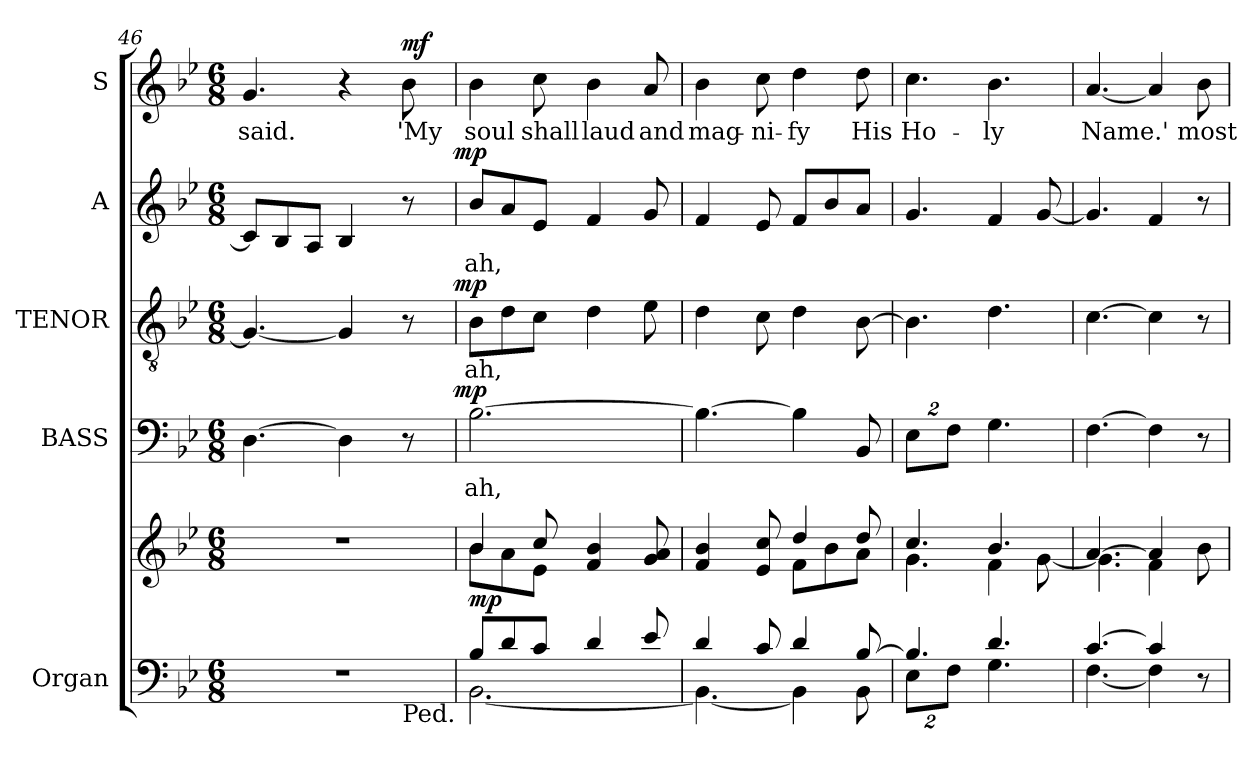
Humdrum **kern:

**kern	**kern	**dynam	**kern	**text	**dynam	**kern	**text	**dynam	**kern	**text	**dynam	**kern	**text	**dynam
*part5	*part5	*part5	*part4	*part4	*part4	*part3	*part3	*part3	*part2	*part2	*part2	*part1	*part1	*part1
*staff6	*staff5	*staff5/6	*staff4	*staff4	*staff4	*staff3	*staff3	*staff3	*staff2	*staff2	*staff2	*staff1	*staff1	*staff1
*I"Organ	*	*	*I"BASS	*	*	*I"TENOR	*	*	*I"A	*	*	*I"S	*	*
*I'Org.	*	*	*I'B.	*	*	*I'T.	*	*	*I'A.	*	*	*I'S.	*	*
*clefF4	*clefG2	*	*clefF4	*	*	*clefGv2	*	*	*clefG2	*	*	*clefG2	*	*
*	*	*	*	*	*	*ITrd7c12	*	*	*	*	*	*	*	*
*k[b-e-]	*k[b-e-]	*	*k[b-e-]	*	*	*k[b-e-]	*	*	*k[b-e-]	*	*	*k[b-e-]	*	*
*B-:	*B-:	*	*B-:	*	*	*B-:	*	*	*B-:	*	*	*B-:	*	*
*M6/8	*M6/8	*	*M6/8	*	*	*M6/8	*	*	*M6/8	*	*	*M6/8	*	*
=46	=46	=46	=46	=46	=46	=46	=46	=46	=46	=46	=46	=46	=46	=46
!LO:N:vis=1	!LO:N:vis=1	!	!	!	!	!	!	!	!	!	!	!	!	!
!	!	!	!	!	!	!	!	!	!	!	!	!	!LO:LY:b:color=#000000	!
*^	*	*	*^	*	*	*^	*	*	*^	*	*	*	*	*
2.r	2ryy	2.r	.	[4.Di\	2ryy	.	.	4.GGi/_	2ryy	.	.	8ci/L]	2ryy	.	.	4.gi/	said.	.
.	.	.	.	.	.	.	.	.	.	.	.	8B-i/	.	.	.	.	.	.
.	.	.	.	.	.	.	.	.	.	.	.	8Ai/J	.	.	.	.	.	.
.	.	.	.	4Di\]	.	.	.	4GGi/]	.	.	.	4B-i/	.	.	.	4r	.	.
.	8ryy	.	.	.	8ryy	.	.	.	8ryy	.	.	.	8ryy	.	.	.	.	.
!	!LO:TX:b:t=Ped.	!	!	!	!	!	!	!	!	!	!	!	!	!	!	!	!	!
!	!	!	!	!	!	!	!	!	!	!	!	!	!	!	!	!	!LO:LY:b:color=#000000	!
.	8ryy	.	.	8r	16ryy	.	.	8r	16ryy	.	.	8r	16ryy	.	.	8b-i\	'My	mf
.	.	.	.	.	32ryy	.	.	.	32ryy	.	.	.	32ryy	.	.	.	.	.
.	.	.	.	.	64ryy	.	.	.	64ryy	.	.	.	64ryy	.	.	.	.	.
.	.	.	.	.	128...ryy	.	.	.	128...ryy	.	.	.	128...ryy	.	.	.	.	.
.	.	.	.	.	1024ryy	.	mp	.	1024ryy	.	mp	.	1024ryy	.	mp	.	.	.
*	*	*	*	*v	*v	*	*	*	*	*	*	*v	*v	*	*	*	*	*
*	*	*	*	*	*	*	*v	*v	*	*	*	*	*	*	*	*
=47	=47	=47	=47	=47	=47	=47	=47	=47	=47	=47	=47	=47	=47	=47	=47
*	*	*^	*	*	*	*	*	*	*	*	*	*	*	*	*
*	*	*	*	*	*^	*	*	*^	*	*	*^	*	*	*	*	*
!	!	!	!	!	!	!	!LO:LY:b:color=#000000	!	!	!	!	!	!	!	!	!	!	!	!
*	*	*	*	*	*v	*v	*	*	*	*	*	*	*v	*v	*	*	*	*	*
*	*	*	*	*	*	*	*	*v	*v	*	*	*	*	*	*	*	*
*	*	*	*	*	*^	*	*	*^	*	*	*^	*	*	*	*	*
!	!	!	!	!	!	!	!	!	!	!	!LO:LY:b:color=#000000	!	!	!	!	!	!	!	!
*	*	*	*	*	*v	*v	*	*	*	*	*	*	*v	*v	*	*	*	*	*
*	*	*	*	*	*	*	*	*v	*v	*	*	*	*	*	*	*	*
*	*	*	*	*	*^	*	*	*^	*	*	*^	*	*	*	*	*
!	!	!	!	!	!	!	!	!	!	!	!	!	!	!	!LO:LY:b:color=#000000	!	!	!	!
*	*	*	*	*	*v	*v	*	*	*	*	*	*	*v	*v	*	*	*	*	*
*	*	*	*	*	*	*	*	*v	*v	*	*	*	*	*	*	*	*
*	*	*	*	*	*^	*	*	*^	*	*	*^	*	*	*	*	*
!	!	!	!	!	!	!	!	!	!	!	!	!	!	!	!	!	!	!LO:LY:b:color=#000000	!
*	*	*	*	*	*v	*v	*	*	*	*	*	*	*v	*v	*	*	*	*	*
*	*	*	*	*	*	*	*	*v	*v	*	*	*	*	*	*	*	*
8B-i/L	[2.BB-i\	4b-i/	8b-i\L	mp	[2.B-i\	ah,	.	8BB-i\L	ah,	.	8b-i/L	ah,	.	4b-i\	soul	.
8di/	.	.	8ai\	.	.	.	.	8Di\	.	.	8ai/	.	.	.	.	.
!	!	!	!	!	!	!	!	!	!	!	!	!	!	!	!LO:LY:b:color=#000000	!
8ci/J	.	8cci/	8e-i\J	.	.	.	.	8Ci\J	.	.	8e-i/J	.	.	8cci\	shall	.
!	!	!	!	!	!	!	!	!	!	!	!	!	!	!	!LO:LY:b:color=#000000	!
4di/	.	4fi/ 4b-i	4.ryy	.	.	.	.	4Di\	.	.	4fi/	.	.	4b-i\	laud	.
!	!	!	!	!	!	!	!	!	!	!	!	!	!	!	!LO:LY:b:color=#000000	!
8e-i/	.	8gi/ 8ai	.	.	.	.	.	8E-i\	.	.	8gi/	.	.	8ai/	and	.
!!LO:PB:g=z
=48	=48	=48	=48	=48	=48	=48	=48	=48	=48	=48	=48	=48	=48	=48	=48	=48
!	!	!	!	!	!	!	!	!	!	!	!	!	!	!	!LO:LY:b:color=#000000	!
4di/	4.BB-i\_	4fi/ 4b-i	4.ryy	.	4.B-i\_	.	.	4Di\	.	.	4fi/	.	.	4b-i\	mag-	.
!	!	!	!	!	!	!	!	!	!	!	!	!	!	!	!LO:LY:b:color=#000000	!
8ci/	.	8e-i/ 8cci	.	.	.	.	.	8Ci\	.	.	8e-i/	.	.	8cci\	-ni-	.
!	!	!	!	!	!	!	!	!	!	!	!	!	!	!	!LO:LY:b:color=#000000	!
4di/	4BB-i\]	4ddi/	8fi\L	.	4B-i\]	.	.	4Di\	.	.	8fi/L	.	.	4ddi\	-fy	.
.	.	.	8b-i\	.	.	.	.	.	.	.	8b-i/	.	.	.	.	.
!	!	!	!	!	!	!	!	!	!	!	!	!	!	!	!LO:LY:b:color=#000000	!
[8B-i/	8BB-i\	8ddi/	8ai\J	.	8BB-i/	.	.	[8BB-i\	.	.	8ai/J	.	.	8ddi\	His	.
=49	=49	=49	=49	=49	=49	=49	=49	=49	=49	=49	=49	=49	=49	=49	=49	=49
*	*Xbrackettup	*	*	*	*Xbrackettup	*	*	*	*	*	*	*	*	*	*	*
!	!	!	!	!	!	!	!	!	!	!	!	!	!	!	!LO:LY:b:color=#000000	!
4.B-i/]	16%3E-i\L	4.cci/	4.gi\	.	16%3E-i\L	.	.	4.BB-i\]	.	.	4.gi/	.	.	4.cci\	Ho-	.
.	16%3Fi\J	.	.	.	16%3Fi\J	.	.	.	.	.	.	.	.	.	.	.
!	!	!	!	!	!	!	!	!	!	!	!	!	!	!	!LO:LY:b:color=#000000	!
4.di/	4.Gi\	4.b-i/	4fi\	.	4.Gi\	.	.	4.Di\	.	.	4fi/	.	.	4.b-i\	-ly	.
.	.	.	[8gi\	.	.	.	.	.	.	.	[8gi/	.	.	.	.	.
=50	=50	=50	=50	=50	=50	=50	=50	=50	=50	=50	=50	=50	=50	=50	=50	=50
!	!	!	!	!	!	!	!	!	!	!	!	!	!	!	!LO:LY:b:color=#000000	!
[4.ci/	[4.Fi\	[4.ai/	4.gi\]	.	[4.Fi\	.	.	[4.Ci\	.	.	4.gi/]	.	.	[4.ai/	Name.'	.
4ci/]	4Fi\]	4ai/]	4fi\	.	4Fi\]	.	.	4Ci\]	.	.	4fi/	.	.	4ai/]	.	.
!	!	!	!	!	!	!	!	!	!	!	!	!	!	!	!LO:LY:b:color=#000000	!
8r	8ryy	8b-i\	8ryy	.	8r	.	.	8r	.	.	8r	.	.	8b-i\	most	.
*v	*v	*	*	*	*	*	*	*	*	*	*	*	*	*	*	*
*	*v	*v	*	*	*	*	*	*	*	*	*	*	*	*	*
=	=	=	=	=	=	=	=	=	=	=	=	=	=	=
*-	*-	*-	*-	*-	*-	*-	*-	*-	*-	*-	*-	*-	*-	*-
